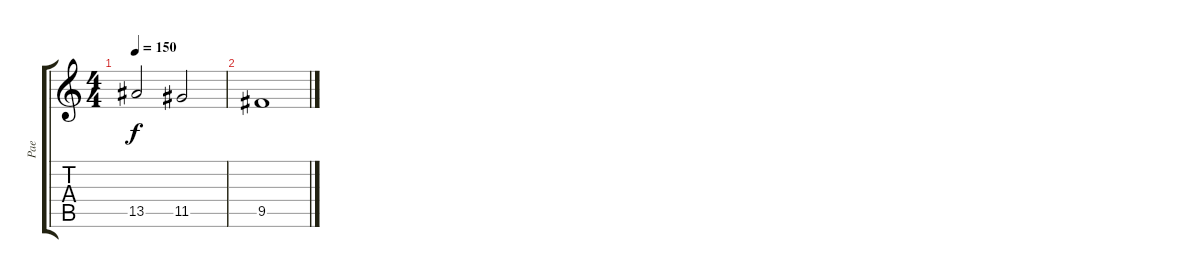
\track ("Pae" "Pae") {instrument electricguitarjazz}
\staff {score tabs}
\tuning (E4 B3 G3 D3 A2 E2) {hide}
\ts (4 4)
\tempo 150
\clef g2
\ks c
13.5.2{dy f} 11.5.2 |
9.5.1
